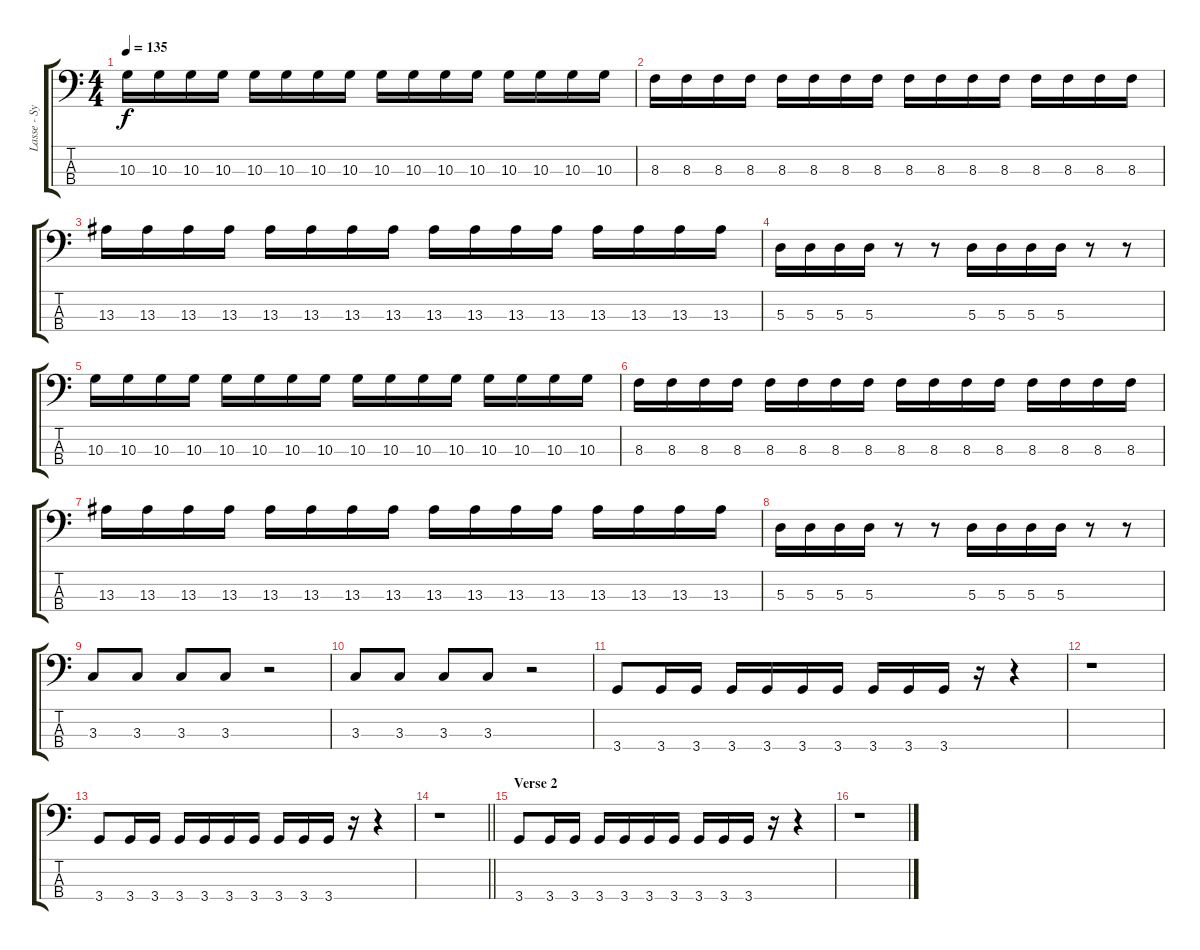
\track ("Lasse - Synth Bass" "Lasse - Sy") {instrument synthbass1}
\staff {score tabs}
\tuning (G2 D2 A1 E1) {hide}
\ts (4 4)
\tempo 135
\clef f4
\ks c
10.3.16{dy f} 10.3.16 10.3.16 10.3.16 10.3.16 10.3.16 10.3.16 10.3.16 10.3.16 10.3.16 10.3.16 10.3.16 10.3.16 10.3.16 10.3.16 10.3.16 |
8.3.16 8.3.16 8.3.16 8.3.16 8.3.16 8.3.16 8.3.16 8.3.16 8.3.16 8.3.16 8.3.16 8.3.16 8.3.16 8.3.16 8.3.16 8.3.16 |
13.3.16 13.3.16 13.3.16 13.3.16 13.3.16 13.3.16 13.3.16 13.3.16 13.3.16 13.3.16 13.3.16 13.3.16 13.3.16 13.3.16 13.3.16 13.3.16 |
5.3.16 5.3.16 5.3.16 5.3.16 r.8 r.8 5.3.16 5.3.16 5.3.16 5.3.16 r.8 r.8 |
10.3.16 10.3.16 10.3.16 10.3.16 10.3.16 10.3.16 10.3.16 10.3.16 10.3.16 10.3.16 10.3.16 10.3.16 10.3.16 10.3.16 10.3.16 10.3.16 |
8.3.16 8.3.16 8.3.16 8.3.16 8.3.16 8.3.16 8.3.16 8.3.16 8.3.16 8.3.16 8.3.16 8.3.16 8.3.16 8.3.16 8.3.16 8.3.16 |
13.3.16 13.3.16 13.3.16 13.3.16 13.3.16 13.3.16 13.3.16 13.3.16 13.3.16 13.3.16 13.3.16 13.3.16 13.3.16 13.3.16 13.3.16 13.3.16 |
5.3.16 5.3.16 5.3.16 5.3.16 r.8 r.8 5.3.16 5.3.16 5.3.16 5.3.16 r.8 r.8 |
3.3.8 3.3.8 3.3.8 3.3.8 r.2 |
3.3.8 3.3.8 3.3.8 3.3.8 r.2 |
3.4.8 3.4.16 3.4.16 3.4.16 3.4.16 3.4.16 3.4.16 3.4.16 3.4.16 3.4.16 r.16 r.4 |
r.1 |
3.4.8 3.4.16 3.4.16 3.4.16 3.4.16 3.4.16 3.4.16 3.4.16 3.4.16 3.4.16 r.16 r.4 |
\barLineRight lightlight
r.1 |
\section ("" "Verse 2")
3.4.8 3.4.16 3.4.16 3.4.16 3.4.16 3.4.16 3.4.16 3.4.16 3.4.16 3.4.16 r.16 r.4 |
r.1
